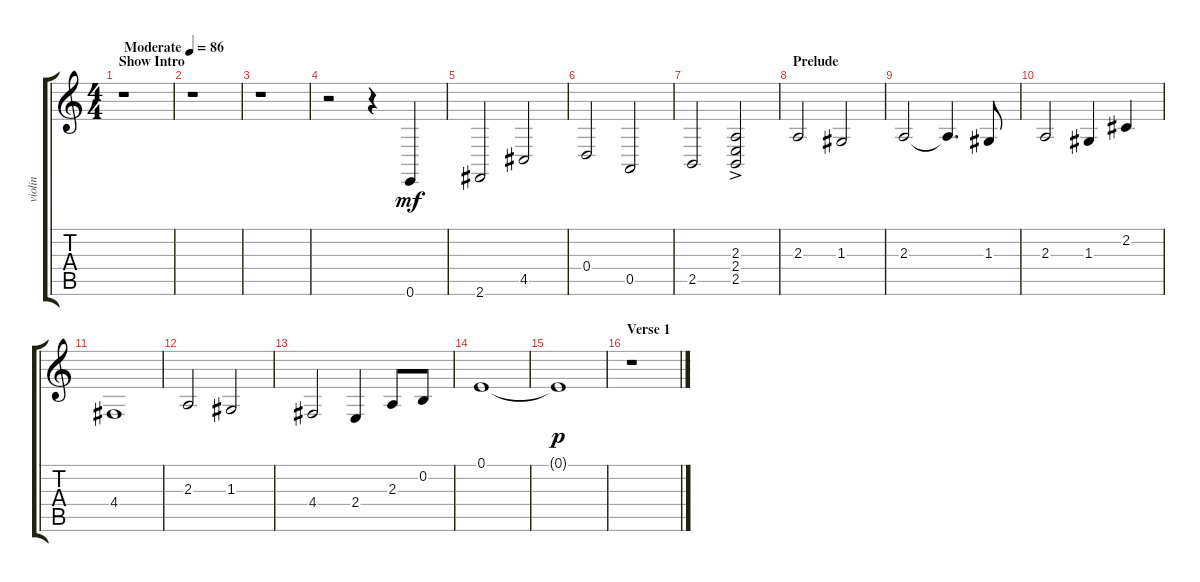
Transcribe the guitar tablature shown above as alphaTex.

\track ("violin" "violin") {instrument violin}
\staff {score tabs}
\tuning (E4 B3 G3 D3 A2 E2) {hide}
\ts (4 4)
\section ("" "Show Intro")
\tempo (86 "Moderate")
\clef g2
\ks c
r.1{dy mf instrument violin} |
r.1 |
r.1 |
r.2 r.4 0.6.4 |
\section ("" "")
2.6.2 4.5.2 |
0.4.2 0.5.2 |
\section ("" "")
2.5.2 (2.3{ac} 2.4 2.5).2 |
\section ("" "Prelude")
2.3.2 1.3.2 |
2.3.2 2.3{t}.4{d} 1.3.8 |
2.3.2 1.3.4 2.2.4 |
4.4.1 |
2.3.2 1.3.2 |
4.4.2 2.4.4 2.3.8 0.2.8 |
0.1.1 |
0.1{t}.1{dy p} |
\section ("" "Verse 1")
r.1
